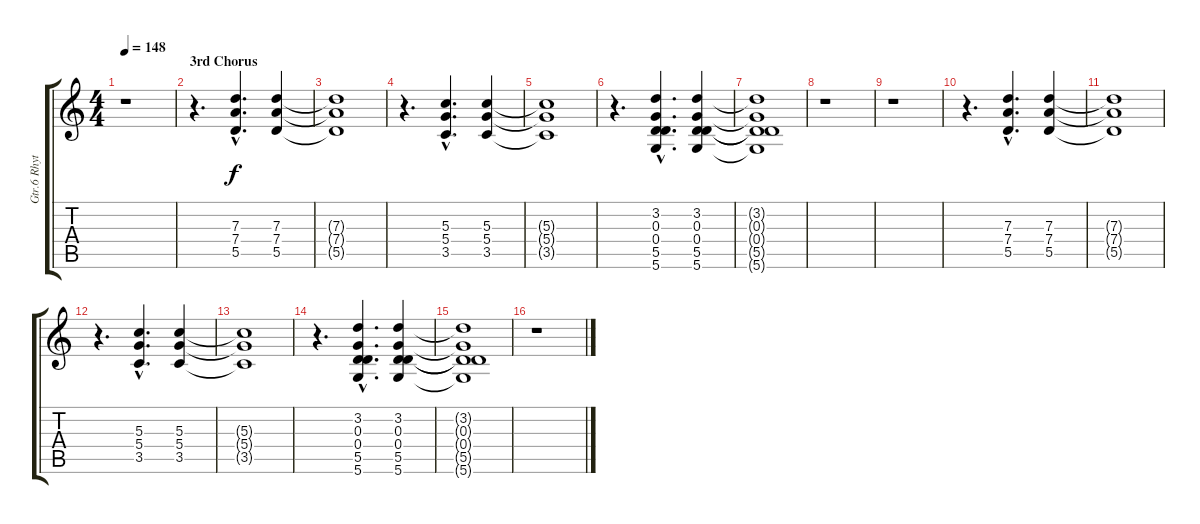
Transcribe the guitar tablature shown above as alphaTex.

\track ("Gtr.6 Rhytm Fills" "Gtr.6 Rhyt") {instrument overdrivenguitar}
\staff {score tabs}
\tuning (E4 B3 G3 D3 A2 D2) {hide}
\ts (4 4)
\tempo 148
\clef g2
\ks c
r.1{dy f} |
\section ("" "3rd Chorus")
r.4{d} (7.3{hac} 7.4{hac} 5.5{hac}).4{d} (7.3 7.4 5.5).4 |
(7.3{t} 7.4{t} 5.5{t}).1 |
r.4{d} (5.3{hac} 5.4{hac} 3.5{hac}).4{d} (5.3 5.4 3.5).4 |
(5.3{t} 5.4{t} 3.5{t}).1 |
r.4{d} (3.2{hac} 0.3{hac} 0.4{hac} 5.5{hac} 5.6{hac}).4{d} (3.2 0.3 0.4 5.5 5.6).4 |
(3.2{t} 0.3{t} 0.4{t} 5.5{t} 5.6{t}).1 |
r.1 |
r.1 |
r.4{d} (7.3{hac} 7.4{hac} 5.5{hac}).4{d} (7.3 7.4 5.5).4 |
(7.3{t} 7.4{t} 5.5{t}).1 |
r.4{d} (5.3{hac} 5.4{hac} 3.5{hac}).4{d} (5.3 5.4 3.5).4 |
(5.3{t} 5.4{t} 3.5{t}).1 |
r.4{d} (3.2{hac} 0.3{hac} 0.4{hac} 5.5{hac} 5.6{hac}).4{d} (3.2 0.3 0.4 5.5 5.6).4 |
(3.2{t} 0.3{t} 0.4{t} 5.5{t} 5.6{t}).1 |
r.1
